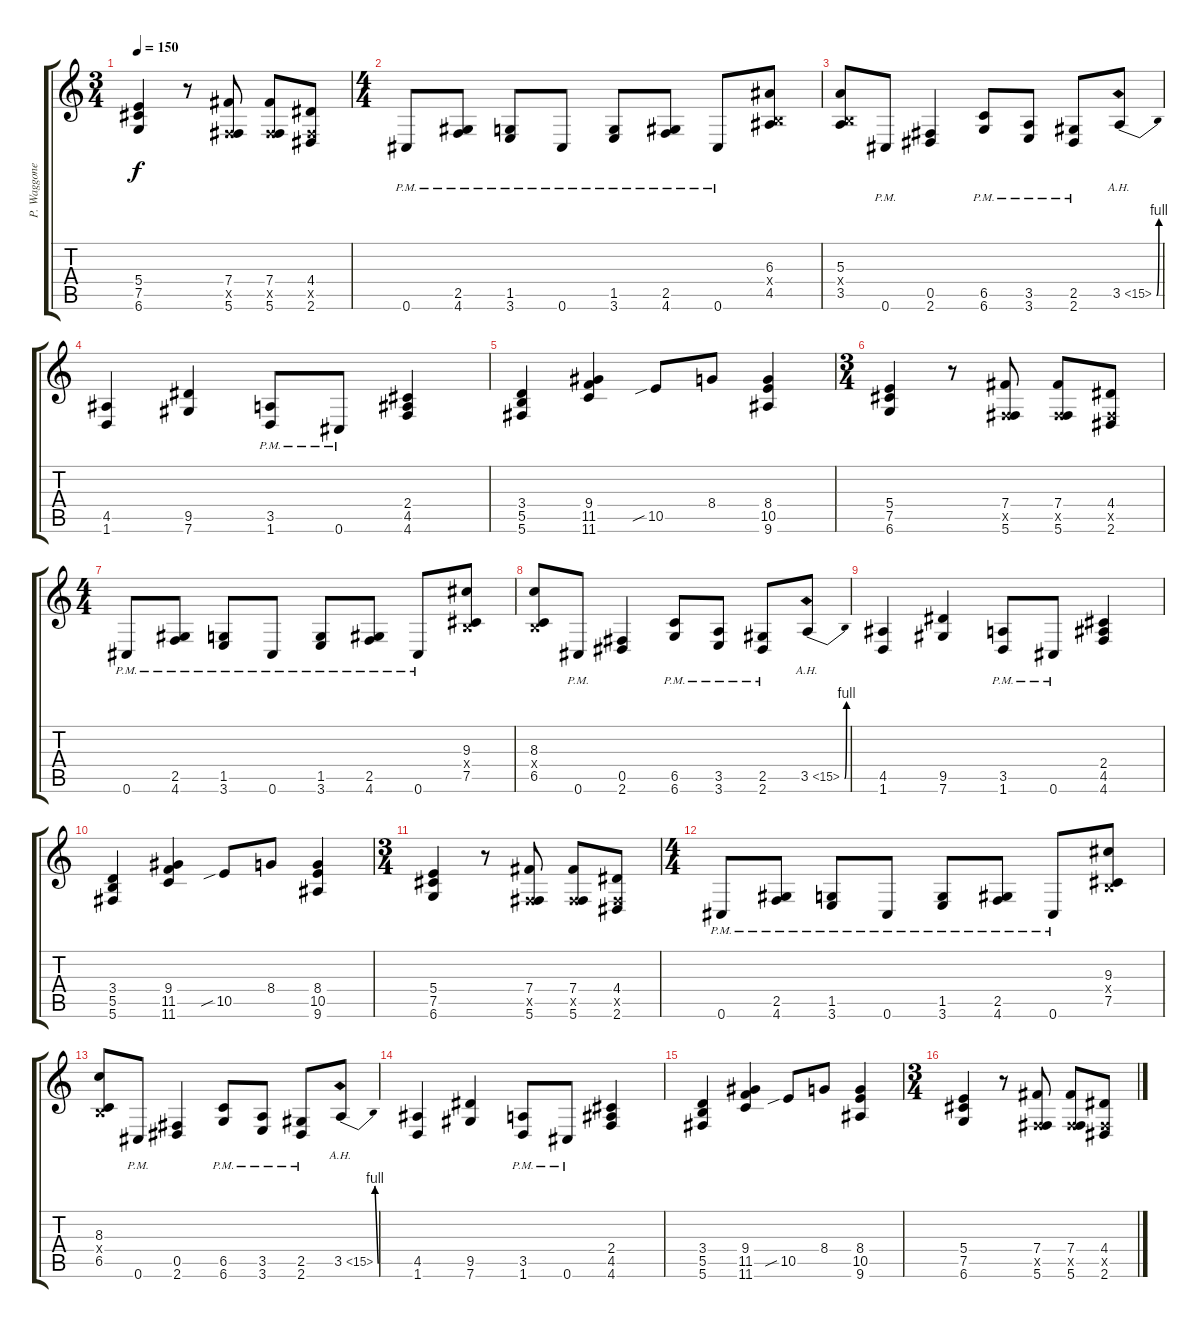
\track ("P. Waggoner Gtr." "P. Waggone") {instrument distortionguitar}
\staff {score tabs}
\tuning (Db4 Ab3 E3 B2 Gb2 Db2) {hide}
\ts (3 4)
\tempo 150
\clef g2
\ks c
(5.4 7.5 6.6).4{dy f} r.8 (7.4 0.5{x} 5.6).8 (7.4 0.5{x} 5.6).8 (4.4 0.5{x} 2.6).8 |
\ts (4 4)
0.6{pm}.8 (2.5{pm} 4.6{pm}).8 (1.5{pm} 3.6{pm}).8 0.6{pm}.8 (1.5{pm} 3.6{pm}).8 (2.5{pm} 4.6{pm}).8 0.6{pm}.8 (6.3 0.4{x} 4.5).8 |
(5.3 0.4{x} 3.5).8 0.6{pm}.8 (0.5 2.6).4 (6.5{pm} 6.6{pm}).8 (3.5{pm} 3.6{pm}).8 (2.5{pm} 2.6{pm}).8 3.5{be (bend 0 0 60 4) ah 12}.8 |
(4.5 1.6).4 (9.5 7.6).4 (3.5{pm} 1.6{pm}).8 0.6{pm}.8 (2.4 4.5 4.6).4 |
(3.4 5.5 5.6).4 (9.4 11.5 11.6).4 10.5{sib}.8 8.4.8 (8.4 10.5 9.6).4 |
\ts (3 4)
(5.4 7.5 6.6).4 r.8 (7.4 0.5{x} 5.6).8 (7.4 0.5{x} 5.6).8 (4.4 0.5{x} 2.6).8 |
\ts (4 4)
0.6{pm}.8 (2.5{pm} 4.6{pm}).8 (1.5{pm} 3.6{pm}).8 0.6{pm}.8 (1.5{pm} 3.6{pm}).8 (2.5{pm} 4.6{pm}).8 0.6{pm}.8 (9.3 0.4{x} 7.5).8 |
(8.3 0.4{x} 6.5).8 0.6{pm}.8 (0.5 2.6).4 (6.5{pm} 6.6{pm}).8 (3.5{pm} 3.6{pm}).8 (2.5{pm} 2.6{pm}).8 3.5{be (bend 0 0 60 4) ah 12}.8 |
(4.5 1.6).4 (9.5 7.6).4 (3.5{pm} 1.6{pm}).8 0.6{pm}.8 (2.4 4.5 4.6).4 |
(3.4 5.5 5.6).4 (9.4 11.5 11.6).4 10.5{sib}.8 8.4.8 (8.4 10.5 9.6).4 |
\ts (3 4)
(5.4 7.5 6.6).4 r.8 (7.4 0.5{x} 5.6).8 (7.4 0.5{x} 5.6).8 (4.4 0.5{x} 2.6).8 |
\ts (4 4)
0.6{pm}.8 (2.5{pm} 4.6{pm}).8 (1.5{pm} 3.6{pm}).8 0.6{pm}.8 (1.5{pm} 3.6{pm}).8 (2.5{pm} 4.6{pm}).8 0.6{pm}.8 (9.3 0.4{x} 7.5).8 |
(8.3 0.4{x} 6.5).8 0.6{pm}.8 (0.5 2.6).4 (6.5{pm} 6.6{pm}).8 (3.5{pm} 3.6{pm}).8 (2.5{pm} 2.6{pm}).8 3.5{be (bend 0 0 60 4) ah 12}.8 |
(4.5 1.6).4 (9.5 7.6).4 (3.5{pm} 1.6{pm}).8 0.6{pm}.8 (2.4 4.5 4.6).4 |
(3.4 5.5 5.6).4 (9.4 11.5 11.6).4 10.5{sib}.8 8.4.8 (8.4 10.5 9.6).4 |
\ts (3 4)
(5.4 7.5 6.6).4 r.8 (7.4 0.5{x} 5.6).8 (7.4 0.5{x} 5.6).8 (4.4 0.5{x} 2.6).8
